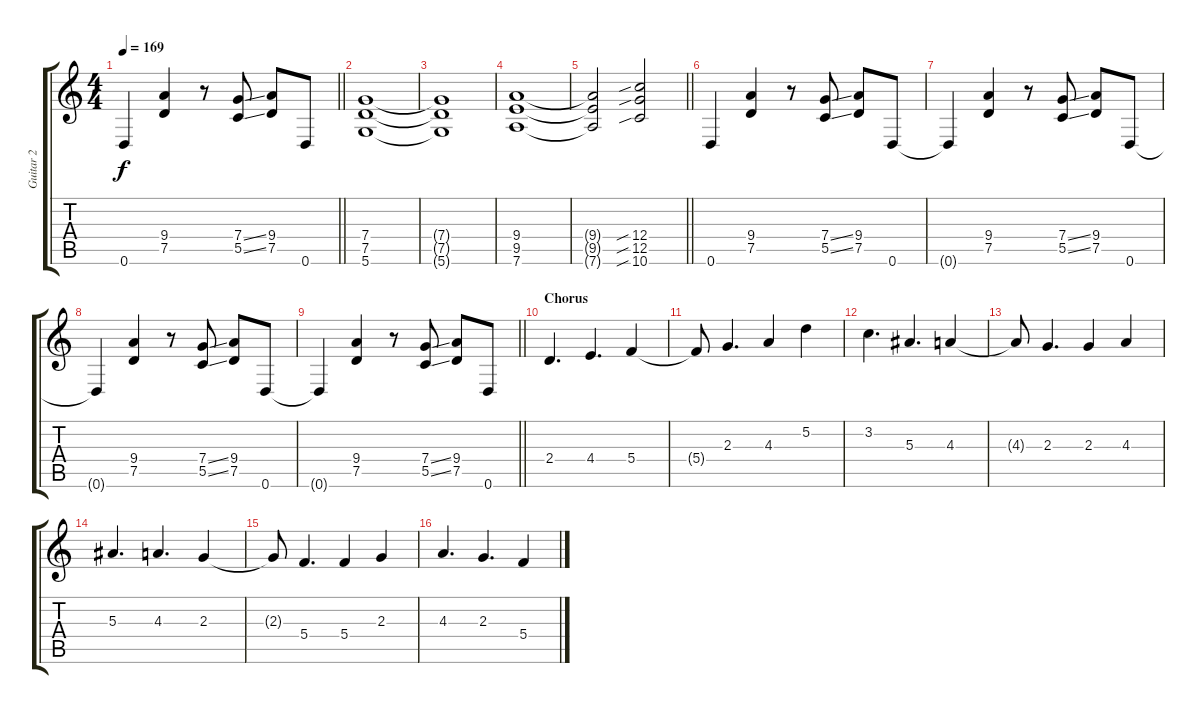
\track ("Guitar 2" "Guitar 2") {instrument distortionguitar}
\staff {score tabs}
\tuning (D4 A3 F3 C3 G2 D2) {hide}
\ts (4 4)
\tempo 169
\clef g2
\barLineRight lightlight
\ks c
0.6{t}.4{dy f} (9.4 7.5).4 r.8 (7.4{ss} 5.5{ss}).8 (9.4 7.5).8 0.6.8 |
(7.4 7.5 5.6).1 |
(7.4{t} 7.5{t} 5.6{t}).1 |
(9.4 9.5 7.6).1 |
\barLineRight lightlight
(9.4{t} 9.5{t} 7.6{t}).2 (12.4{sib} 12.5{sib} 10.6{sib}).2 |
0.6.4 (9.4 7.5).4 r.8 (7.4{ss} 5.5{ss}).8 (9.4 7.5).8 0.6.8 |
0.6{t}.4 (9.4 7.5).4 r.8 (7.4{ss} 5.5{ss}).8 (9.4 7.5).8 0.6.8 |
0.6{t}.4 (9.4 7.5).4 r.8 (7.4{ss} 5.5{ss}).8 (9.4 7.5).8 0.6.8 |
\barLineRight lightlight
0.6{t}.4 (9.4 7.5).4 r.8 (7.4{ss} 5.5{ss}).8 (9.4 7.5).8 0.6.8 |
\section ("" "Chorus")
2.4.4{d balance 8} 4.4.4{d} 5.4.4 |
5.4{t}.8 2.3.4{d} 4.3.4 5.2.4 |
3.2.4{d} 5.3.4{d} 4.3.4 |
4.3{t}.8 2.3.4{d} 2.3.4 4.3.4 |
5.3.4{d} 4.3.4{d} 2.3.4 |
2.3{t}.8 5.4.4{d} 5.4.4 2.3.4 |
4.3.4{d} 2.3.4{d} 5.4.4
